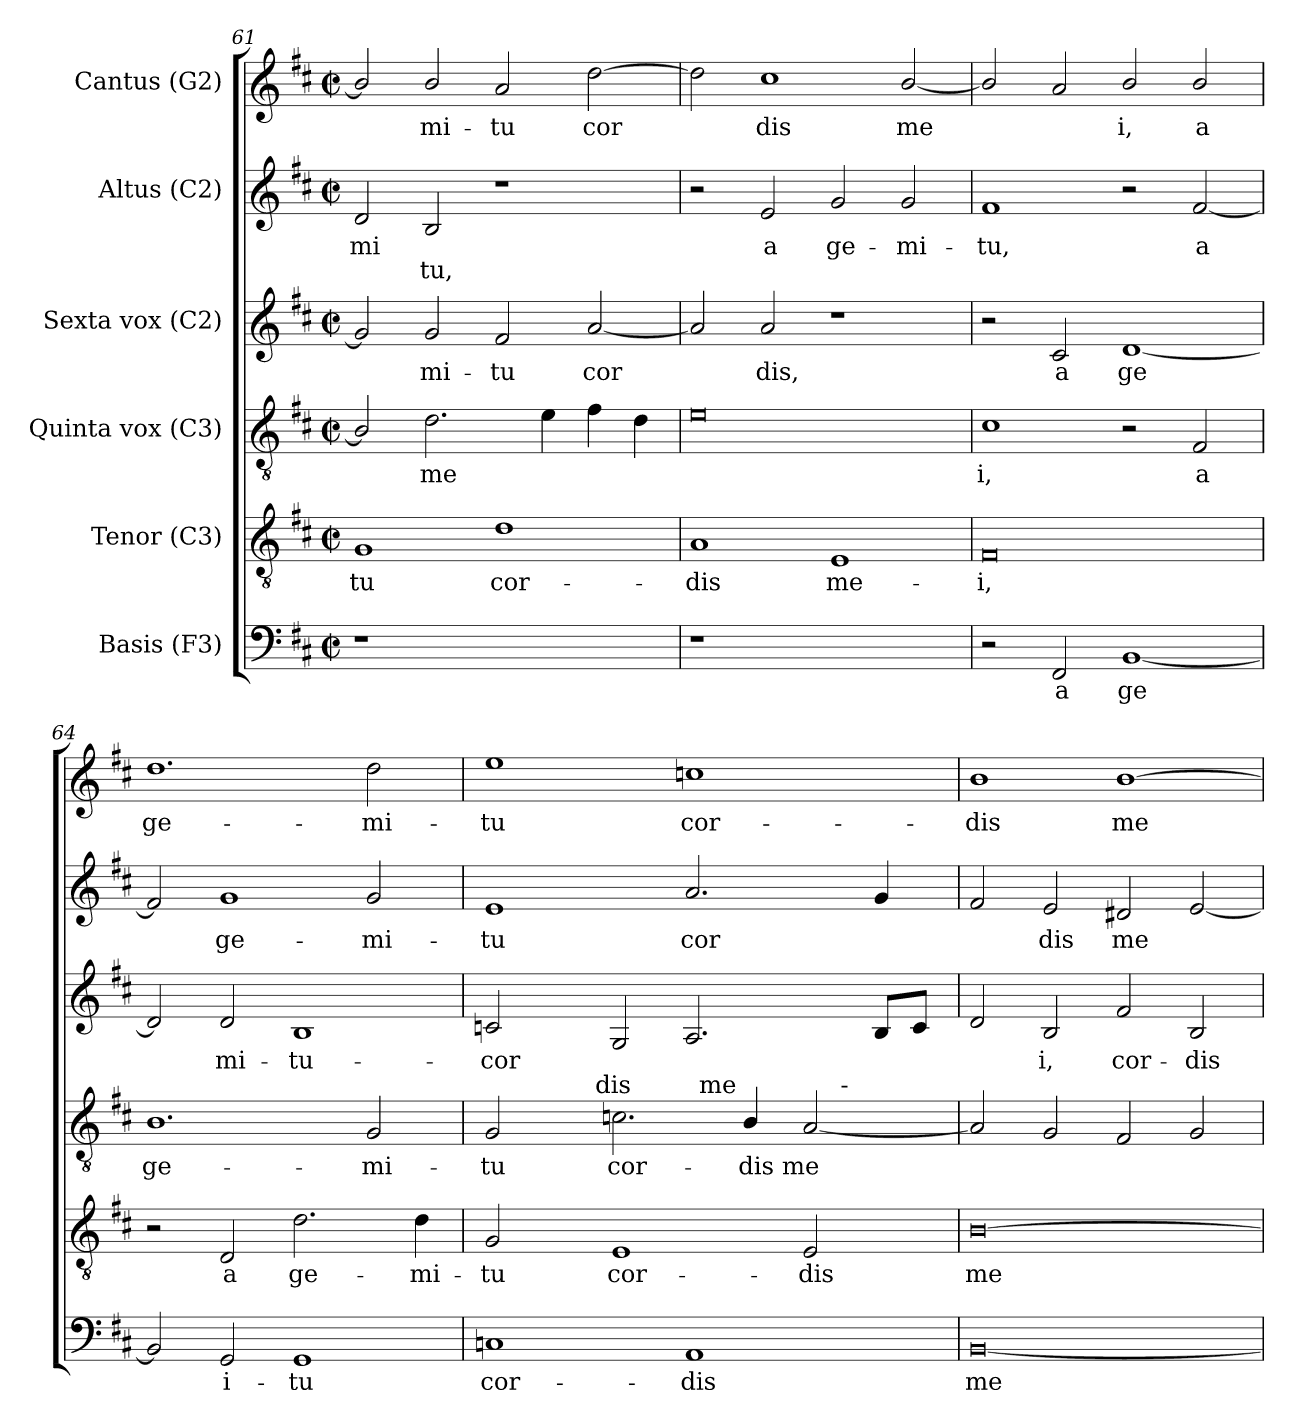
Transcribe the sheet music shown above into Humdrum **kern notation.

**kern	**text	**kern	**text	**kern	**text	**kern	**text	**kern	**text	**text	**kern	**text
*part6	*part6	*part5	*part5	*part4	*part4	*part3	*part3	*part2	*part2	*part2	*part1	*part1
*staff6	*staff6	*staff5	*staff5	*staff4	*staff4	*staff3	*staff3	*staff2	*staff2	*staff2	*staff1	*staff1
*I"Basis (F3)	*	*I"Tenor (C3)	*	*I"Quinta vox (C3)	*	*I"Sexta vox (C2)	*	*I"Altus (C2)	*	*	*I"Cantus (G2)	*
*clefF4	*	*clefGv2	*	*clefGv2	*	*clefG2	*	*clefG2	*	*	*clefG2	*
*k[f#c#]	*	*k[f#c#]	*	*k[f#c#]	*	*k[f#c#]	*	*k[f#c#]	*	*	*k[f#c#]	*
*D:	*	*D:	*	*D:	*	*D:	*	*D:	*	*	*D:	*
*M2/2	*	*M2/2	*	*M2/2	*	*M2/2	*	*M2/2	*	*	*M2/2	*
*met(c|)	*	*met(c|)	*	*met(c|)	*	*met(c|)	*	*met(c|)	*	*	*met(c|)	*
=61	=61	=61	=61	=61	=61	=61	=61	=61	=61	=61	=61	=61
!	!	!	!LO:LY:b:cj	!	!LO:LY:b:cj	!	!LO:LY:b:cj	!	!LO:LY:b:cj	!LO:LY:b:cj	!	!LO:LY:a:cj
1r	.	1G	-tu	2B/]	.	2g/]	--	2d/	-mi-	--	2b/]	--
!	!	!	!	!	!LO:LY:b:cj	!	!LO:LY:b:cj	!	!LO:LY:b:cj	!LO:LY:b:cj	!	!LO:LY:a:cj
.	.	.	.	2.d\	me-	2g/	-mi-	2B/	--	-tu,	2b/	-mi-
!	!	!	!LO:LY:b:cj	!	!	!	!LO:LY:b:cj	!	!	!	!	!LO:LY:a:cj
1ryy	.	1d	cor-	.	.	2f#/	-tu	1r	.	.	2a/	-tu
!	!	!	!	!	!LO:LY:b:cj	!	!	!	!	!	!	!
.	.	.	.	4e\	--	.	.	.	.	.	.	.
!	!	!	!	!	!LO:LY:b:cj	!	!LO:LY:b:cj	!	!	!	!	!LO:LY:a:cj
.	.	.	.	4f#\	--	[<2a/	cor-	.	.	.	[>2dd\	cor-
!	!	!	!	!	!LO:LY:b:cj	!	!	!	!	!	!	!
.	.	.	.	4d\	--	.	.	.	.	.	.	.
=62	=62	=62	=62	=62	=62	=62	=62	=62	=62	=62	=62	=62
!	!	!	!LO:LY:b:cj	!	!LO:LY:b:cj	!	!LO:LY:b:cj	!	!	!	!	!LO:LY:a:cj
1r	.	1A	-dis	0e	--	2a/]	--	2r	.	.	2dd\]	--
!	!	!	!	!	!	!	!LO:LY:b:cj	!	!LO:LY:b:cj	!	!	!LO:LY:a:cj
.	.	.	.	.	.	2a/	-dis,	2e/	a	.	1cc#	-dis
!	!	!	!LO:LY:b:cj	!	!	!	!	!	!LO:LY:b:cj	!	!	!
1ryy	.	1E	me-	.	.	1r	.	2g/	ge-	.	.	.
!	!	!	!	!	!	!	!	!	!LO:LY:b:cj	!	!	!LO:LY:a:cj
.	.	.	.	.	.	.	.	2g/	-mi-	.	[<2b/	me-
=63	=63	=63	=63	=63	=63	=63	=63	=63	=63	=63	=63	=63
!	!	!	!LO:LY:b:cj	!	!LO:LY:b:cj	!	!	!	!LO:LY:b:cj	!	!	!LO:LY:a:cj
2r	.	0F#	-i,	1c#	-i,	2r	.	1f#	-tu,	.	2b/]	--
!	!LO:LY:b:cj	!	!	!	!	!	!LO:LY:b:cj	!	!	!	!	!LO:LY:a:cj
2FF#/	a	.	.	.	.	2c#/	a	.	.	.	2a/	--
!	!LO:LY:b:cj	!	!	!	!	!	!LO:LY:b:cj	!	!	!	!	!LO:LY:a:cj
[<1BB	ge-	.	.	2r	.	[<1d	ge-	2r	.	.	2b/	-i,
!	!	!	!	!	!LO:LY:b:cj	!	!	!	!LO:LY:b:cj	!	!	!LO:LY:a:cj
.	.	.	.	2F#/	a	.	.	[<2f#/	a	.	2b/	a
!!LO:PB:g=z
=64	=64	=64	=64	=64	=64	=64	=64	=64	=64	=64	=64	=64
!	!LO:LY:b:cj	!	!	!	!LO:LY:b:cj	!	!LO:LY:b:cj	!	!LO:LY:b:cj	!	!	!LO:LY:b:cj
2BB/]	--	2r	.	1.B	ge-	2d/]	--	2f#/]	.	.	1.dd	ge-
!	!LO:LY:b:cj	!	!LO:LY:b:cj	!	!	!	!LO:LY:b:cj	!	!LO:LY:b:cj	!	!	!
2GG/	-i-	2D/	a	.	.	2d/	-mi-	1g	ge-	.	.	.
!	!LO:LY:b:cj	!	!LO:LY:b:cj	!	!	!	!LO:LY:b:cj	!	!	!	!	!
1GG	-tu	2.d\	ge-	.	.	1B	-tu-	.	.	.	.	.
!	!	!	!	!	!LO:LY:b:cj	!	!	!	!LO:LY:b:cj	!	!	!LO:LY:b:cj
.	.	.	.	2G/	-mi-	.	.	2g/	-mi-	.	2dd\	-mi-
!	!	!	!LO:LY:b:cj	!	!	!	!	!	!	!	!	!
.	.	4d\	-mi-	.	.	.	.	.	.	.	.	.
=65	=65	=65	=65	=65	=65	=65	=65	=65	=65	=65	=65	=65
!	!LO:LY:b:cj	!	!LO:LY:b:cj	!	!LO:LY:b:cj	!	!LO:LY:b:cj	!	!LO:LY:b:cj	!	!	!LO:LY:b:cj
*	*	*	*	*^	*	*	*	*	*	*	*	*
*	*	*	*	*	*^	*	*	*	*	*	*	*	*
*	*	*	*	*	*	*^	*	*	*	*	*	*	*	*
1Cn	cor-	2G/	-tu	2G/	4ryy	1ryy	1ryy	-tu	2cn/	-cor-	1e	-tu	.	1ee	-tu
.	.	.	.	.	8ryy	.	.	.	.	.	.	.	.	.	.
.	.	.	.	.	16ryy	.	.	.	.	.	.	.	.	.	.
.	.	.	.	.	64ryy	.	.	.	.	.	.	.	.	.	.
!	!	!	!	!	!LO:TX:a:t=dis	!	!	!	!	!	!	!	!	!	!
.	.	.	.	.	1ryy	.	.	.	.	.	.	.	.	.	.
!	!	!	!LO:LY:b:cj	!	!	!	!	!LO:LY:b:cj	!	!LO:LY:b:cj	!	!	!	!	!
.	.	1E	cor-	2.cn\	.	.	.	cor-	2G/	--	.	.	.	.	.
!	!LO:LY:b:cj	!	!	!	!	!	!	!	!	!LO:LY:b:cj	!	!LO:LY:b:cj	!	!	!LO:LY:b:cj
1AA	-dis	.	.	.	.	32ryy	2ryy	.	2.A/	--	2.a/	cor-	.	1ccn	cor-
!	!	!	!	!	!	!LO:TX:a:t=me	!	!	!	!	!	!	!	!	!
.	.	.	.	.	.	2ryy	.	.	.	.	.	.	.	.	.
!	!	!	!	!	!	!	!	!LO:LY:b:cj	!	!	!	!	!	!	!
.	.	.	.	4B/	.	.	.	-dis	.	.	.	.	.	.	.
.	.	.	.	.	2ryy	.	.	.	.	.	.	.	.	.	.
!	!	!	!LO:LY:b:cj	!	!	!	!	!LO:LY:b:cj	!	!	!	!	!	!	!
.	.	2E/	-dis	[<2A/	.	.	16..ryy	me-	.	.	.	.	.	.	.
.	.	.	.	.	.	4...ryy	.	.	.	.	.	.	.	.	.
!	!	!	!	!	!	!	!LO:TX:a:t=-	!	!	!	!	!	!	!	!
.	.	.	.	.	.	.	4ryy	.	.	.	.	.	.	.	.
!	!	!	!	!	!	!	!	!	!	!LO:LY:b:cj	!	!LO:LY:b:cj	!	!	!
.	.	.	.	.	.	.	.	.	8B/L	--	4g/	--	.	.	.
.	.	.	.	.	.	.	8ryy	.	.	.	.	.	.	.	.
!	!	!	!	!	!	!	!	!	!	!LO:LY:b:cj	!	!	!	!	!
.	.	.	.	.	.	.	.	.	8c/J	--	.	.	.	.	.
.	.	.	.	.	32.ryy	.	.	.	.	.	.	.	.	.	.
.	.	.	.	.	.	.	64ryy	.	.	.	.	.	.	.	.
=66	=66	=66	=66	=66	=66	=66	=66	=66	=66	=66	=66	=66	=66	=66	=66
!	!	!	!	!LO:TX:a:t=-	!	!	!	!	!	!	!	!	!	!	!
!	!LO:LY:b:cj	!	!LO:LY:b:cj	!	!	!	!	!LO:LY:b:cj	!	!LO:LY:b:cj	!	!LO:LY:b:cj	!	!	!LO:LY:b:cj
*	*	*	*	*v	*v	*v	*v	*	*	*	*	*	*	*	*
[<0BB	me-	[<0B	me-	2A/]	--	2d/	--	2f#/	--	.	1b	-dis
!	!	!	!	!	!LO:LY:b:cj	!	!LO:LY:b:cj	!	!LO:LY:b:cj	!	!	!
.	.	.	.	2G/	--	2B/	-i,	2e/	-dis	.	.	.
!	!	!	!	!	!LO:LY:b:cj	!	!LO:LY:b:cj	!	!LO:LY:b:cj	!	!	!LO:LY:b:cj
.	.	.	.	2F#/	--	2f#/	cor-	2d#X/	me-	.	[<1b	me-
!	!	!	!	!	!LO:LY:b:cj	!	!LO:LY:b:cj	!	!LO:LY:b:cj	!	!	!
.	.	.	.	2G/	--	2B/	-dis	[<2e/	--	.	.	.
=	=	=	=	=	=	=	=	=	=	=	=	=
*-	*-	*-	*-	*-	*-	*-	*-	*-	*-	*-	*-	*-
